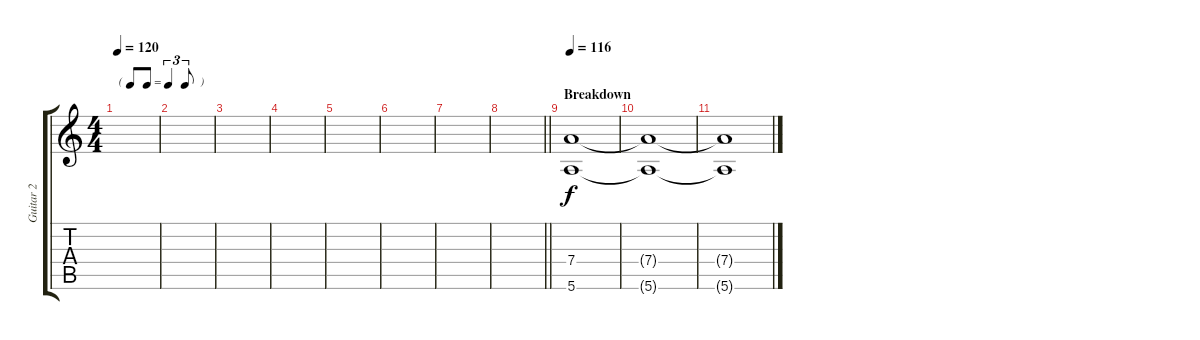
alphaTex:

\track ("Guitar 2" "Guitar 2") {instrument overdrivenguitar}
\staff {score tabs}
\tuning (E4 B3 G3 D3 A2 E2) {hide}
\ts (4 4)
\tf triplet8th
\tempo 120
\clef g2
\ks c
|
|
|
|
|
|
|
\barLineRight lightlight
|
\section ("" "Breakdown")
\tempo 116
(7.4 5.6).1 |
(7.4{t} 5.6{t}).1 |
(7.4{t} 5.6{t}).1
